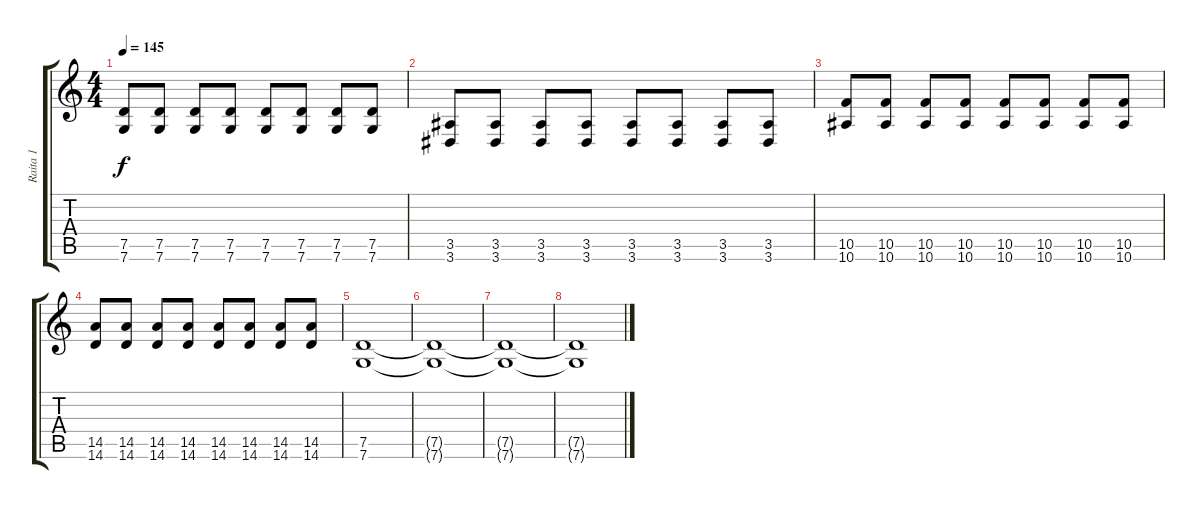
\track ("Raita 1" "Raita 1") {instrument distortionguitar}
\staff {score tabs}
\tuning (D4 A3 F3 C3 G2 C2) {hide}
\ts (4 4)
\tempo 145
\clef g2
\ks c
(7.5 7.6).8{dy f} (7.5 7.6).8 (7.5 7.6).8 (7.5 7.6).8 (7.5 7.6).8 (7.5 7.6).8 (7.5 7.6).8 (7.5 7.6).8 |
(3.5 3.6).8 (3.5 3.6).8 (3.5 3.6).8 (3.5 3.6).8 (3.5 3.6).8 (3.5 3.6).8 (3.5 3.6).8 (3.5 3.6).8 |
(10.5 10.6).8 (10.5 10.6).8 (10.5 10.6).8 (10.5 10.6).8 (10.5 10.6).8 (10.5 10.6).8 (10.5 10.6).8 (10.5 10.6).8 |
(14.5 14.6).8 (14.5 14.6).8 (14.5 14.6).8 (14.5 14.6).8 (14.5 14.6).8 (14.5 14.6).8 (14.5 14.6).8 (14.5 14.6).8 |
(7.5 7.6).1 |
(7.5{t} 7.6{t}).1 |
(7.5{t} 7.6{t}).1 |
(7.5{t} 7.6{t}).1
